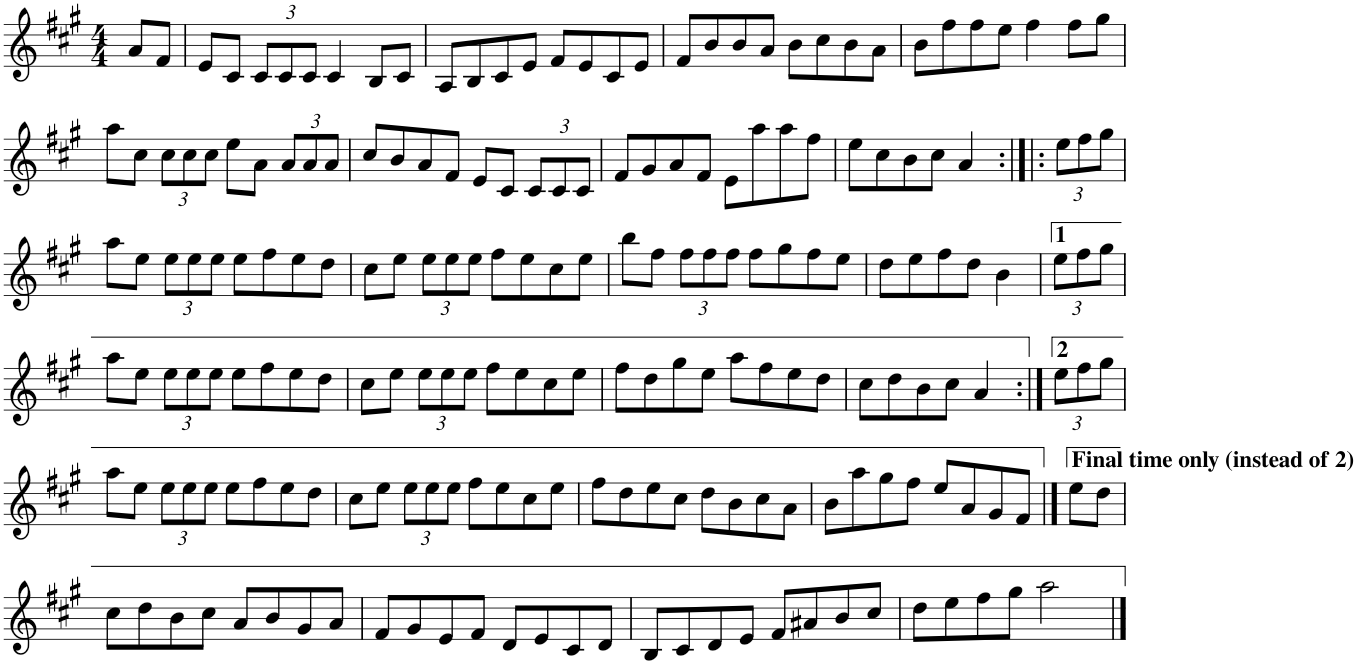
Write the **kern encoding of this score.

**kern
*part1
*staff1
*I"Piano
*I'Pno
*clefG2
*k[f#c#g#]
*A:
*M4/4
=1
8a/L
8f#/J
=2
8e/L
8c#/J
*Xbrackettup
12c#/L
12c#/
12c#/J
4c#/
8B/L
8c#/J
=3
8A/L
8B/
8c#/
8e/J
8f#/L
8e/
8c#/
8e/J
=4
8f#/L
8b/
8b/
8a/J
8b\L
8cc#\
8b\
8a\J
=5
8b\L
8ff#\
8ff#\
8ee\J
4ff#\
8ff#\L
8gg#\J
!!LO:LB:g=z
=6
8aa\L
8cc#\J
12cc#\L
12cc#\
12cc#\J
8ee\L
8a\J
12a/L
12a/
12a/J
=7
8cc#/L
8b/
8a/
8f#/J
8e/L
8c#/J
12c#/L
12c#/
12c#/J
=8
8f#/L
8g#/
8a/
8f#/J
8e\L
8aa\
8aa\
8ff#\J
=9
8ee\L
8cc#\
8b\
8cc#\J
4a/
=10:|!|:
12ee\L
12ff#\
12gg#\J
!!LO:LB:g=z
=11
8aa\L
8ee\J
12ee\L
12ee\
12ee\J
8ee\L
8ff#\
8ee\
8dd\J
=12
8cc#\L
8ee\J
12ee\L
12ee\
12ee\J
8ff#\L
8ee\
8cc#\
8ee\J
=13
8bb\L
8ff#\J
12ff#\L
12ff#\
12ff#\J
8ff#\L
8gg#\
8ff#\
8ee\J
=14
8dd\L
8ee\
8ff#\
8dd\J
4b\
=15
12ee\L
12ff#\
12gg#\J
!!LO:LB:g=z
=16
8aa\L
8ee\J
12ee\L
12ee\
12ee\J
8ee\L
8ff#\
8ee\
8dd\J
=17
8cc#\L
8ee\J
12ee\L
12ee\
12ee\J
8ff#\L
8ee\
8cc#\
8ee\J
=18
8ff#\L
8dd\
8gg#\
8ee\J
8aa\L
8ff#\
8ee\
8dd\J
=19
8cc#\L
8dd\
8b\
8cc#\J
4a/
=20:|!
12ee\L
12ff#\
12gg#\J
!!LO:LB:g=z
=21
8aa\L
8ee\J
12ee\L
12ee\
12ee\J
8ee\L
8ff#\
8ee\
8dd\J
=22
8cc#\L
8ee\J
12ee\L
12ee\
12ee\J
8ff#\L
8ee\
8cc#\
8ee\J
=23
8ff#\L
8dd\
8ee\
8cc#\J
8dd\L
8b\
8cc#\
8a\J
=24
8b\L
8aa\
8gg#\
8ff#\J
8ee/L
8a/
8g#/
8f#/J
==25
8ee\L
8dd\J
!!LO:LB:g=z
=26
8cc#\L
8dd\
8b\
8cc#\J
8a/L
8b/
8g#/
8a/J
=27
8f#/L
8g#/
8e/
8f#/J
8d/L
8e/
8c#/
8d/J
=28
8B/L
8c#/
8d/
8e/J
8f#/L
8a#X/
8b/
8cc#/J
=29
8dd\L
8ee\
8ff#\
8gg#\J
2aa\
==
*-
